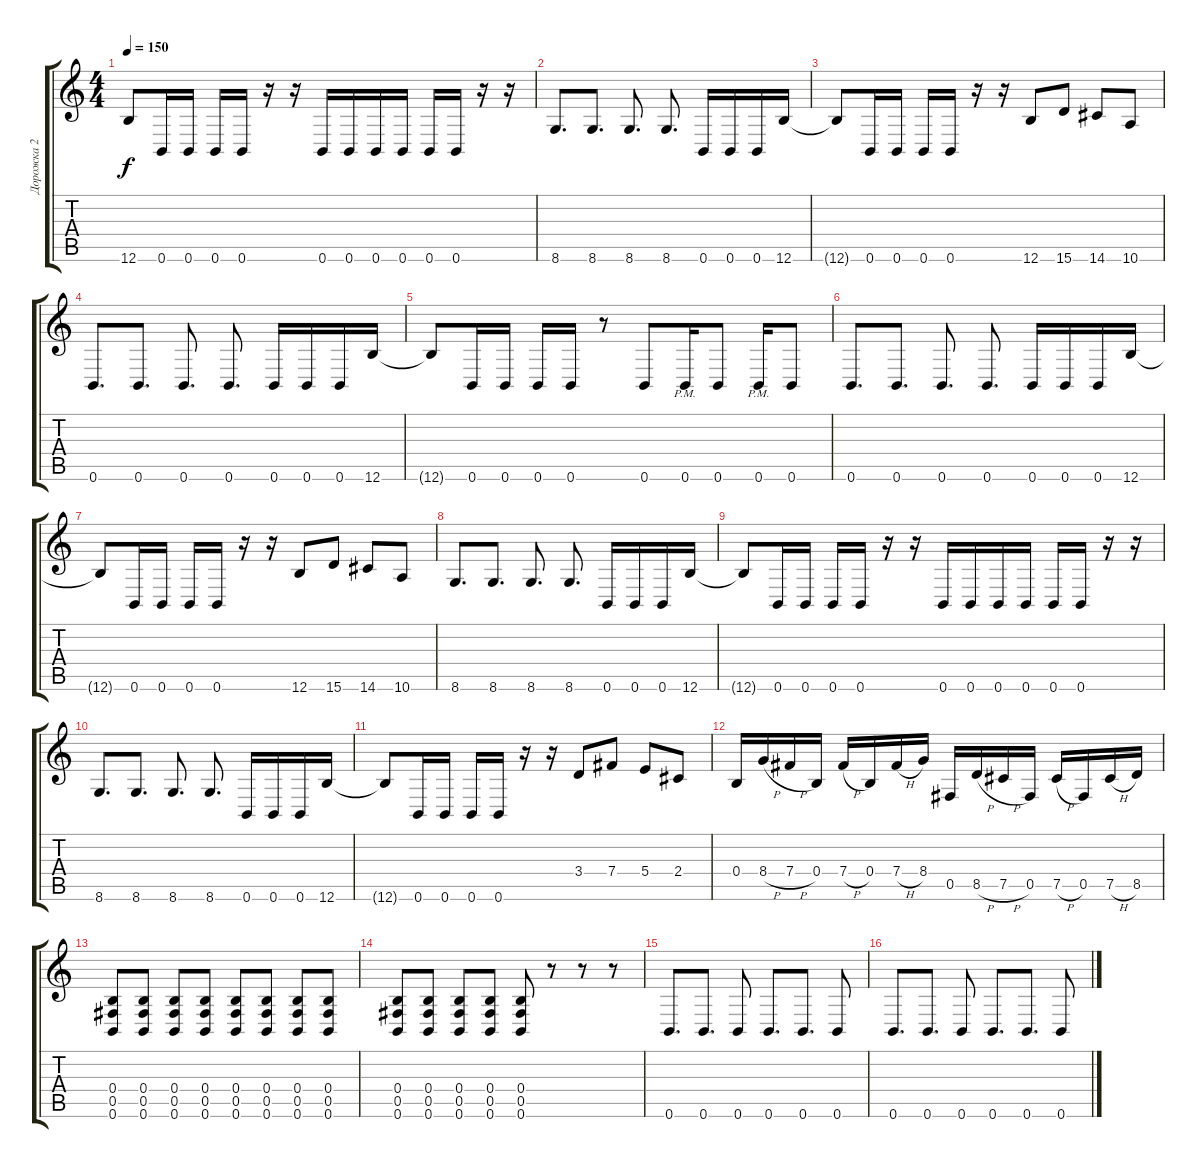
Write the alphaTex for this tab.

\track ("Дорожка 2" "Дорожка 2") {instrument overdrivenguitar}
\staff {score tabs}
\tuning (Db4 Ab3 E3 B2 Gb2 B1) {hide}
\ts (4 4)
\tempo 150
\clef g2
\ks c
12.6{t}.8{dy f} 0.6.16 0.6.16 0.6.16 0.6.16 r.16 r.16 0.6.16 0.6.16 0.6.16 0.6.16 0.6.16 0.6.16 r.16 r.16 |
8.6.8{d} 8.6.8{d} 8.6.8{d} 8.6.8{d} 0.6.16 0.6.16 0.6.16 12.6.16 |
12.6{t}.8 0.6.16 0.6.16 0.6.16 0.6.16 r.16 r.16 12.6.8 15.6.8 14.6.8 10.6.8 |
0.6.8{d} 0.6.8{d} 0.6.8{d} 0.6.8{d} 0.6.16 0.6.16 0.6.16 12.6.16 |
12.6{t}.8 0.6.16 0.6.16 0.6.16 0.6.16 r.8 0.6.8 0.6{pm}.16 0.6.8 0.6{pm}.16 0.6.8 |
0.6.8{d} 0.6.8{d} 0.6.8{d} 0.6.8{d} 0.6.16 0.6.16 0.6.16 12.6.16 |
12.6{t}.8 0.6.16 0.6.16 0.6.16 0.6.16 r.16 r.16 12.6.8 15.6.8 14.6.8 10.6.8 |
8.6.8{d} 8.6.8{d} 8.6.8{d} 8.6.8{d} 0.6.16 0.6.16 0.6.16 12.6.16 |
12.6{t}.8 0.6.16 0.6.16 0.6.16 0.6.16 r.16 r.16 0.6.16 0.6.16 0.6.16 0.6.16 0.6.16 0.6.16 r.16 r.16 |
8.6.8{d} 8.6.8{d} 8.6.8{d} 8.6.8{d} 0.6.16 0.6.16 0.6.16 12.6.16 |
12.6{t}.8 0.6.16 0.6.16 0.6.16 0.6.16 r.16 r.16 3.4.8 7.4.8 5.4.8 2.4.8 |
0.4.16 8.4{h}.16 7.4{h}.16 0.4.16 7.4{h}.16 0.4.16 7.4{h}.16 8.4.16 0.5.16 8.5{h}.16 7.5{h}.16 0.5.16 7.5{h}.16 0.5.16 7.5{h}.16 8.5.16 |
(0.4 0.5 0.6).8 (0.4 0.5 0.6).8 (0.4 0.5 0.6).8 (0.4 0.5 0.6).8 (0.4 0.5 0.6).8 (0.4 0.5 0.6).8 (0.4 0.5 0.6).8 (0.4 0.5 0.6).8 |
(0.4 0.5 0.6).8 (0.4 0.5 0.6).8 (0.4 0.5 0.6).8 (0.4 0.5 0.6).8 (0.4 0.5 0.6).8 r.8 r.8 r.8 |
0.6.8{d} 0.6.8{d} 0.6.8 0.6.8{d} 0.6.8{d} 0.6.8 |
0.6.8{d} 0.6.8{d} 0.6.8 0.6.8{d} 0.6.8{d} 0.6.8
